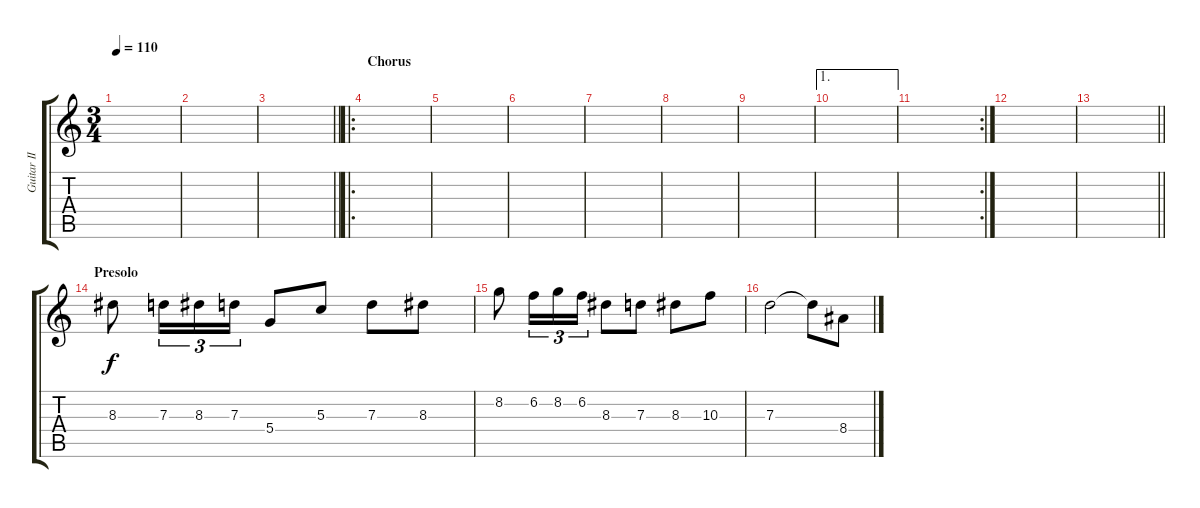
\track ("Guitar II (\"ACOUSTIC\")" "Guitar II ") {instrument electricguitarjazz}
\staff {score tabs}
\tuning (E4 B3 G3 D3 A2 D2) {hide}
\ts (3 4)
\tempo 110
\clef g2
\ks c
|
|
\barLineRight lightlight
|
\ro
\section ("" "Chorus")
|
|
|
|
|
|
\ae 1
|
\rc 2
|
|
\barLineRight lightlight
|
\section ("" "Presolo")
8.3.8 7.3.16{tu (3 2)} 8.3.16{tu (3 2)} 7.3.16{tu (3 2)} 5.4.8 5.3.8 7.3.8 8.3.8 |
8.2.8 6.2.16{tu (3 2)} 8.2.16{tu (3 2)} 6.2.16{tu (3 2)} 8.3.8 7.3.8 8.3.8 10.3.8 |
7.3.2 7.3{t}.8 8.4.8
